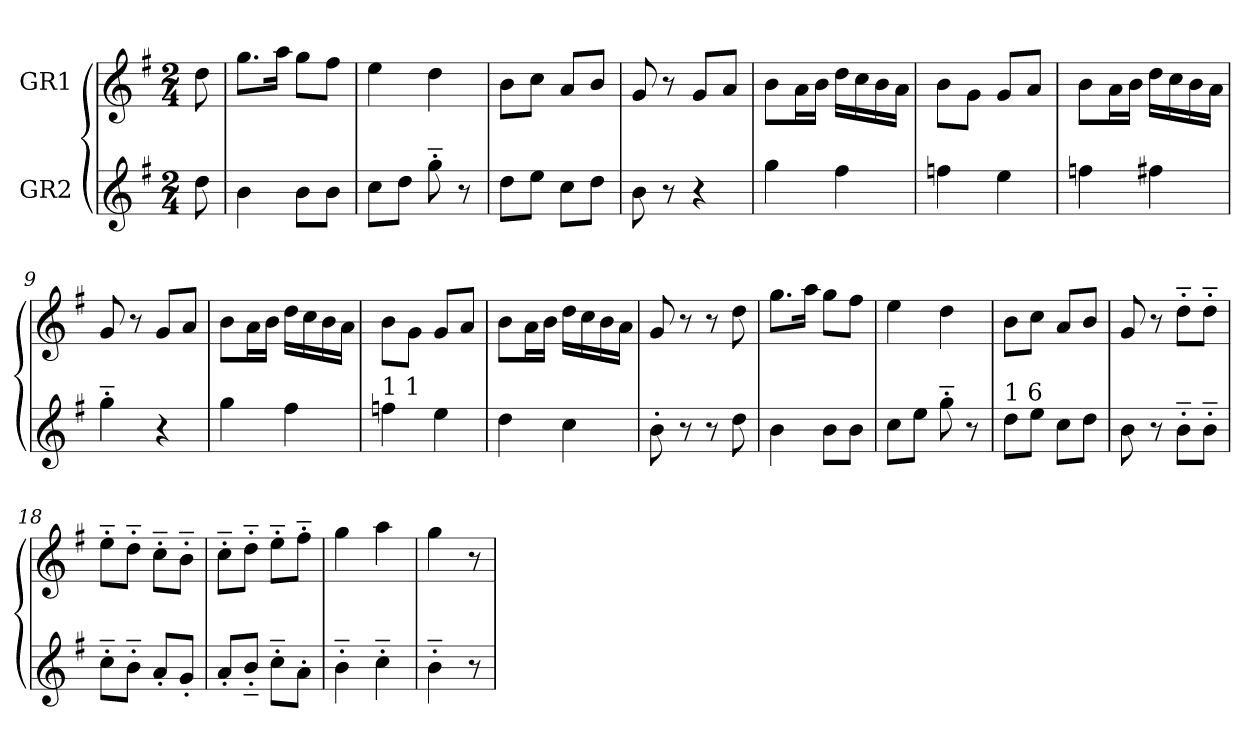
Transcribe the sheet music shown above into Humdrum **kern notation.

**kern	**kern
*part2	*part1
*staff2	*staff1
*I"GR2	*I"GR1
*clefG2	*clefG2
*k[f#]	*k[f#]
*G:	*G:
*M2/4	*M2/4
*MM80	*MM80
=1	=1
8dd\	8dd\
=2	=2
4b\	8.gg\L
.	16aa\Jk
8b\L	8gg\L
8b\J	8ff#\J
=3	=3
8cc\L	4ee\
8dd\J	.
8gg'~\	4dd\
8r	.
=4	=4
8dd\L	8b\L
8ee\J	8cc\J
8cc\L	8a/L
8dd\J	8b/J
=5	=5
8b\	8g/
8r	8r
4r	8g/L
.	8a/J
!!LO:LB:g=z
=6	=6
4gg\	8b\L
.	16a\L
.	16b\JJ
4ff#\	16dd\LL
.	16cc\
.	16b\
.	16a\JJ
=7	=7
4ffn\	8b\L
.	8g\J
4ee\	8g/L
.	8a/J
=8	=8
4ffn\	8b\L
.	16a\L
.	16b\JJ
4ff#X\	16dd\LL
.	16cc\
.	16b\
.	16a\JJ
=9	=9
4gg'~\	8g/
.	8r
4r	8g/L
.	8a/J
=10	=10
4gg\	8b\L
.	16a\L
.	16b\JJ
4ff#\	16dd\LL
.	16cc\
.	16b\
.	16a\JJ
!!LO:LB:g=z
=11	=11
!LO:TX:a:t=1 1	!
4ffn\	8b\L
.	8g\J
4ee\	8g/L
.	8a/J
=12	=12
4dd\	8b\L
.	16a\L
.	16b\JJ
4cc\	16dd\LL
.	16cc\
.	16b\
.	16a\JJ
=13	=13
8b'\	8g/
8r	8r
8r	8r
8dd\	8dd\
=14	=14
4b\	8.gg\L
.	16aa\Jk
8b\L	8gg\L
8b\J	8ff#\J
=15	=15
8cc\L	4ee\
8ee\J	.
8gg'~\	4dd\
8r	.
!!LO:LB:g=z
=16	=16
!LO:TX:a:t=1 6	!
8dd\L	8b\L
8ee\J	8cc\J
8cc\L	8a/L
8dd\J	8b/J
=17	=17
8b\	8g/
8r	8r
8b'~\L	8dd'~\L
8b'~\J	8dd'~\J
=18	=18
8cc'~\L	8ee'~\L
8b'~\J	8dd'~\J
8a'/L	8cc'~\L
8g'/J	8b'~\J
=19	=19
8a'/L	8cc'~\L
8b'~/J	8dd'~\J
8cc'~\L	8ee'~\L
8a'\J	8ff#'~\J
=20	=20
4b'~\	4gg\
4cc'~\	4aa\
=21	=21
4b'~\	4gg\
8r	8r
=	=
*-	*-
